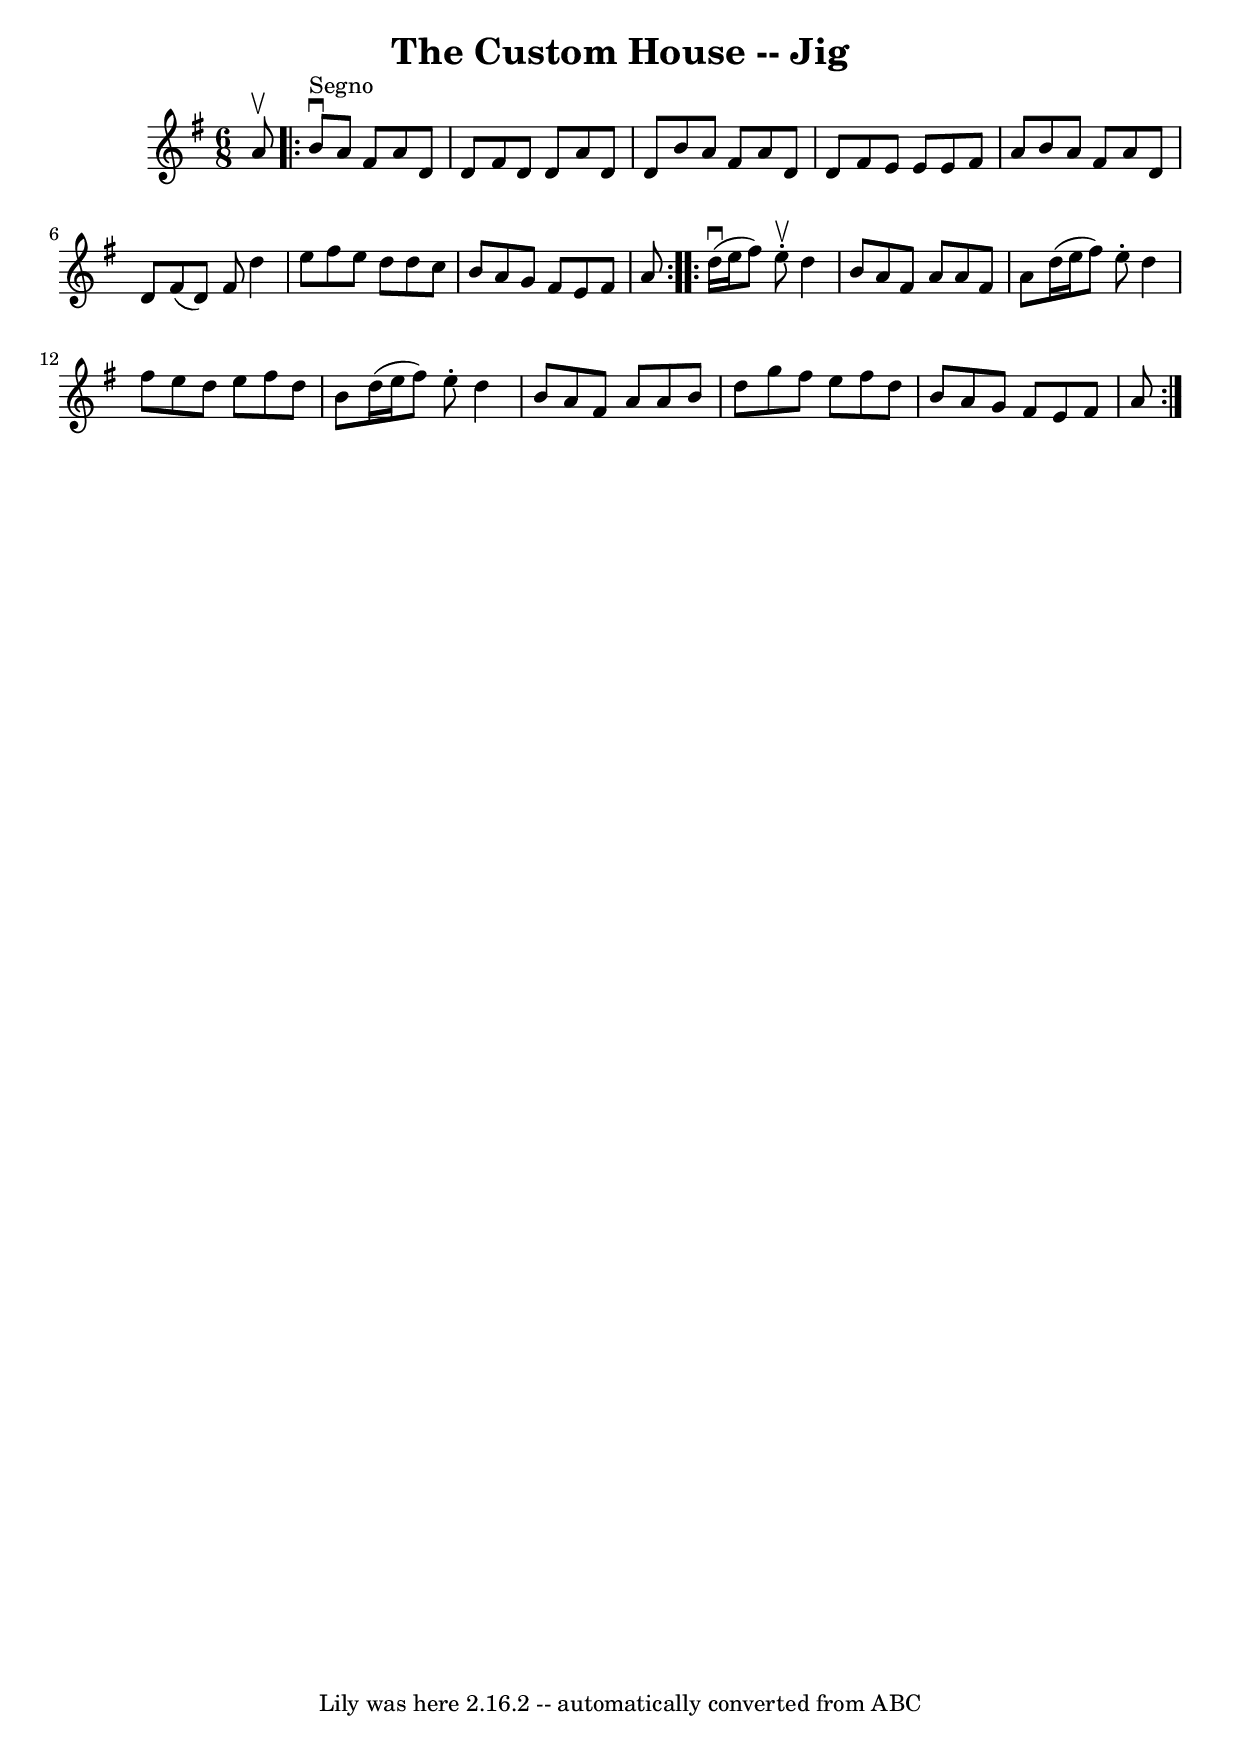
\version "2.16.2"
\include "Mammoth.ily"
\header {
  %% book = "Ryan's Mammoth Collection"
 crossRefNumber = "1"
 footnotes = ""
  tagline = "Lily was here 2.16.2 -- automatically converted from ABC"
  title = "The Custom House -- Jig"

}
voicedefault =  {


  \time 6/8 %  one sharp in the book
  
  \key d \mixolydian
 a'8^\upbow   
  \repeat volta 2 {
 b'8^"Segno"^\downbow a'8 fis'8 a'8 d'8 d'8   |
 fis'8 d'8 d'8 a'8 d'8 d'8   |
 b'8 a'8 fis'8 a'8 d'8 d'8  |
 fis'8 e'8 e'8 e'8 fis'8 a'8   |
 b'8 a'8 fis'8 a'8 d'8 d'8   |
 fis'8 (d'8) fis'8 d''4 e''8  |
 fis''8 e''8 d''8 d''8 c''8 b'8   |
 a'8 g'8 fis'8   
 e'8 fis'8 a'8    
  }     
  \repeat volta 2 {
 d''16^\downbow(e''16 fis''8) e''8^\upbow-. d''4 b'8   |
 a'8 fis'8 a'8 a'8 fis'8 a'8   |
 d''16 (e''16 fis''8) e''8-. d''4 fis''8   |
 e''8 d''8 e''8 fis''8 d''8 b'8  |
 d''16 (e''16 fis''8) e''8-. d''4 b'8   |
 a'8 fis'8 a'8 a'8 b'8 d''8   |
 g''8 fis''8 e''8 fis''8 d''8 b'8   |
 a'8 g'8 fis'8 e'8 fis'8 a'8      
  }   

}

\score{
  <<

    \context Staff="default"
    {
      \voicedefault 
      
    }

  >>
  \layout {
    
  }
  \midi {
  }

}
